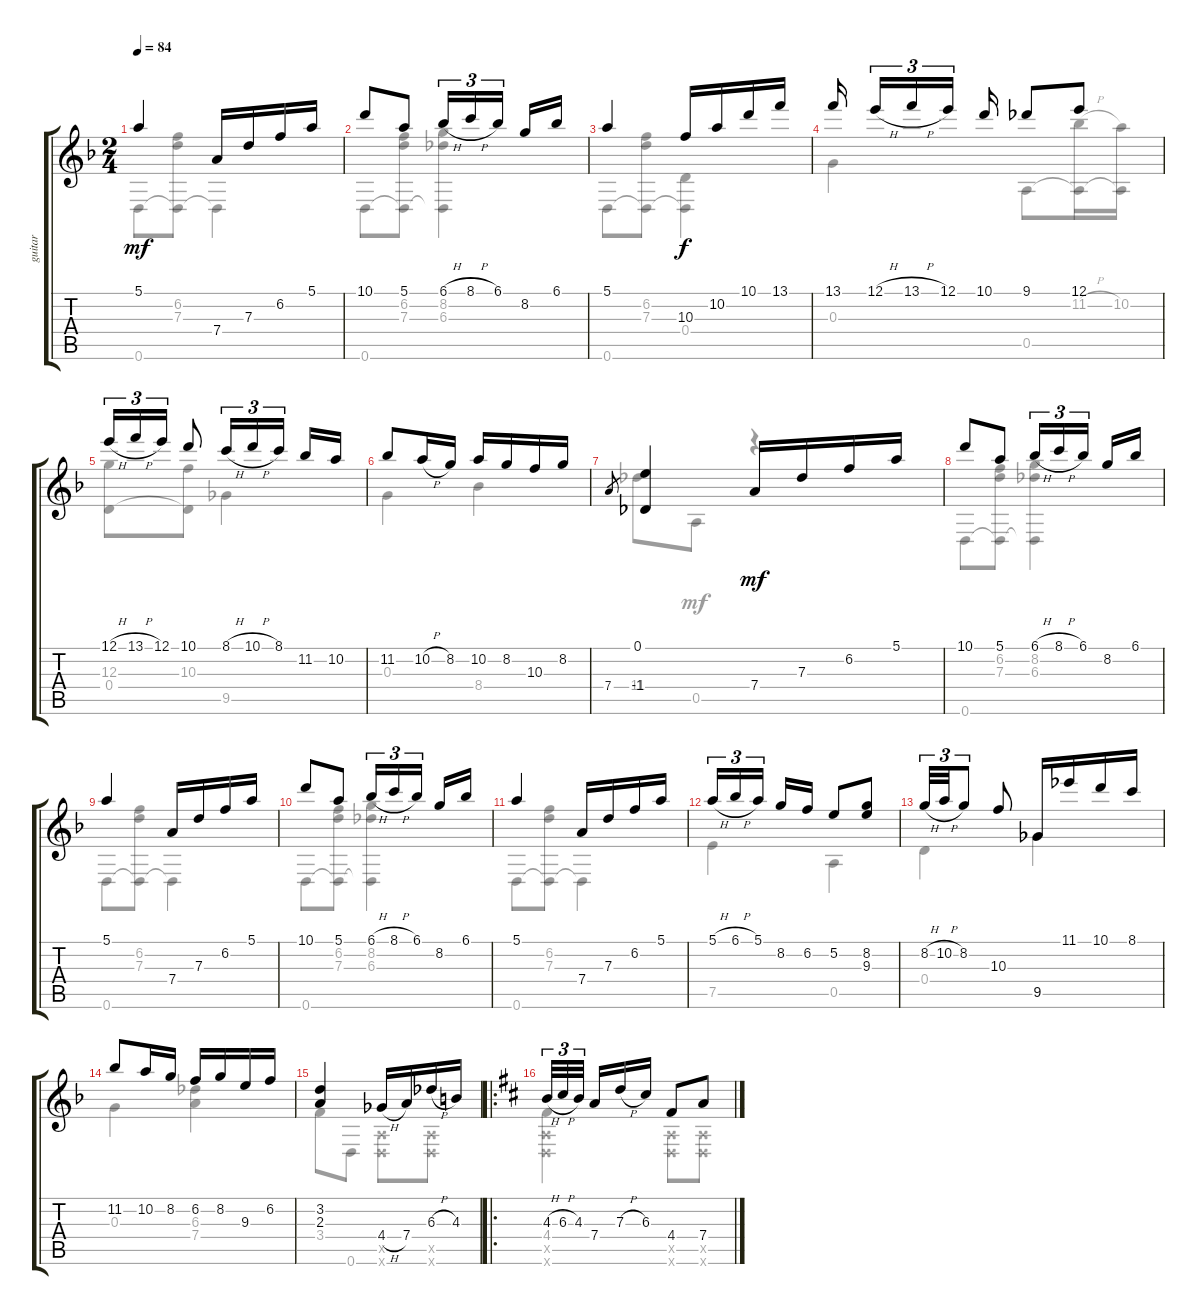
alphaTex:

\track ("guitar" "guitar") {instrument acousticguitarnylon}
\staff {score tabs}
\tuning (E4 B3 G3 D3 A2 D2) {hide}
\voice
\ts (2 4)
\tempo 84
\clef g2
\ks f
5.1.4{dy mf} 7.4.16 7.3.16 6.2.16 5.1.16 |
10.1.8 5.1.8 6.1{h}.16{tu (3 2)} 8.1{h}.16{tu (3 2)} 6.1.16{tu (3 2) beam splitsecondary} 8.2.16 6.1.16 |
5.1.4 10.3.16{dy f} 10.2.16 10.1.16 13.1.16 |
13.1.16{beam splitsecondary} 12.1{h}.16{tu (3 2)} 13.1{h}.16{tu (3 2)} 12.1.16{tu (3 2) beam splitsecondary} 10.1.16 9.1.8 12.1.8 |
12.1{h}.16{tu (3 2)} 13.1{h}.16{tu (3 2)} 12.1.16{tu (3 2)} 10.1.8 8.1{h}.16{tu (3 2)} 10.1{h}.16{tu (3 2)} 8.1.16{tu (3 2) beam splitsecondary} 11.2.16 10.2.16 |
11.2.8 10.2{h}.16 8.2.16 10.2.16 8.2.16 10.3.16 8.2.16 |
7.4.8{gr} (0.1 -1.4).4 7.4.16{dy mf} 7.3.16 6.2.16 5.1.16 |
10.1.8 5.1.8 6.1{h}.16{tu (3 2)} 8.1{h}.16{tu (3 2)} 6.1.16{tu (3 2) beam splitsecondary} 8.2.16 6.1.16 |
5.1.4 7.4.16 7.3.16 6.2.16 5.1.16 |
10.1.8 5.1.8 6.1{h}.16{tu (3 2)} 8.1{h}.16{tu (3 2)} 6.1.16{tu (3 2) beam splitsecondary} 8.2.16 6.1.16 |
5.1.4 7.4.16 7.3.16 6.2.16 5.1.16 |
5.1{h}.16{tu (3 2)} 6.1{h}.16{tu (3 2)} 5.1.16{tu (3 2) beam splitsecondary} 8.2.16 6.2.16 5.2.8 (8.2 9.3).8 |
8.2{h}.32{tu (3 2)} 10.2{h}.32{tu (3 2)} 8.2.8{tu (3 2)} 10.3.8 9.5.16 11.1.16 10.1.16 8.1.16 |
11.2.8 10.2.16 8.2.16 6.2.16 8.2.16 9.3.16 6.2.16 |
(3.2 2.3).4 4.4{h}.16 7.4.16 6.3{h}.16 4.3.16 |
\ro
\ks d
4.3{h}.32{tu (3 2)} 6.3{h}.32{tu (3 2)} 4.3.32{tu (3 2) beam splitsecondary} 7.4.16 7.3{h}.16 6.3.16 4.4.8 7.4.8
\voice
\clef g2
\ottava regular
\simile none
\ks f
0.6.8{dy mf} (6.2 7.3 0.6{t}).8 0.6{t}.4 |
0.6.8 (6.2 7.3 0.6{t}).8 (8.2 6.3 0.6{t}).4 |
0.6.8 (6.2 7.3 0.6{t}).8 (0.4 0.6{t}).4{dy f} |
0.3.4 0.5.8 (11.2{h} 0.5{t}).16 (10.2 0.5{t}).16 |
(12.3 0.4).8 (10.3 0.4{t}).8 9.5.4 |
0.3.4 8.4.4 |
11.4.8 0.5.8{dy mf} r.4 |
0.6.8 (6.2 7.3 0.6{t}).8 (8.2 6.3 0.6{t}).4 |
0.6.8 (6.2 7.3 0.6{t}).8 0.6{t}.4 |
0.6.8 (6.2 7.3 0.6{t}).8 (8.2 6.3 0.6{t}).4 |
0.6.8 (6.2 7.3 0.6{t}).8 0.6{t}.4 |
7.5.4 0.5.4 |
0.4.4 9.5.4 |
0.3.4 (6.3 7.4).4 |
3.4.8 0.6.8 (0.5{x} 0.6{x}).8 (0.5{x} 0.6{x}).8 |
\ks d
(4.4 0.5{x} 0.6{x}).4 (0.5{x} 0.6{x}).8 (0.5{x} 0.6{x}).8
